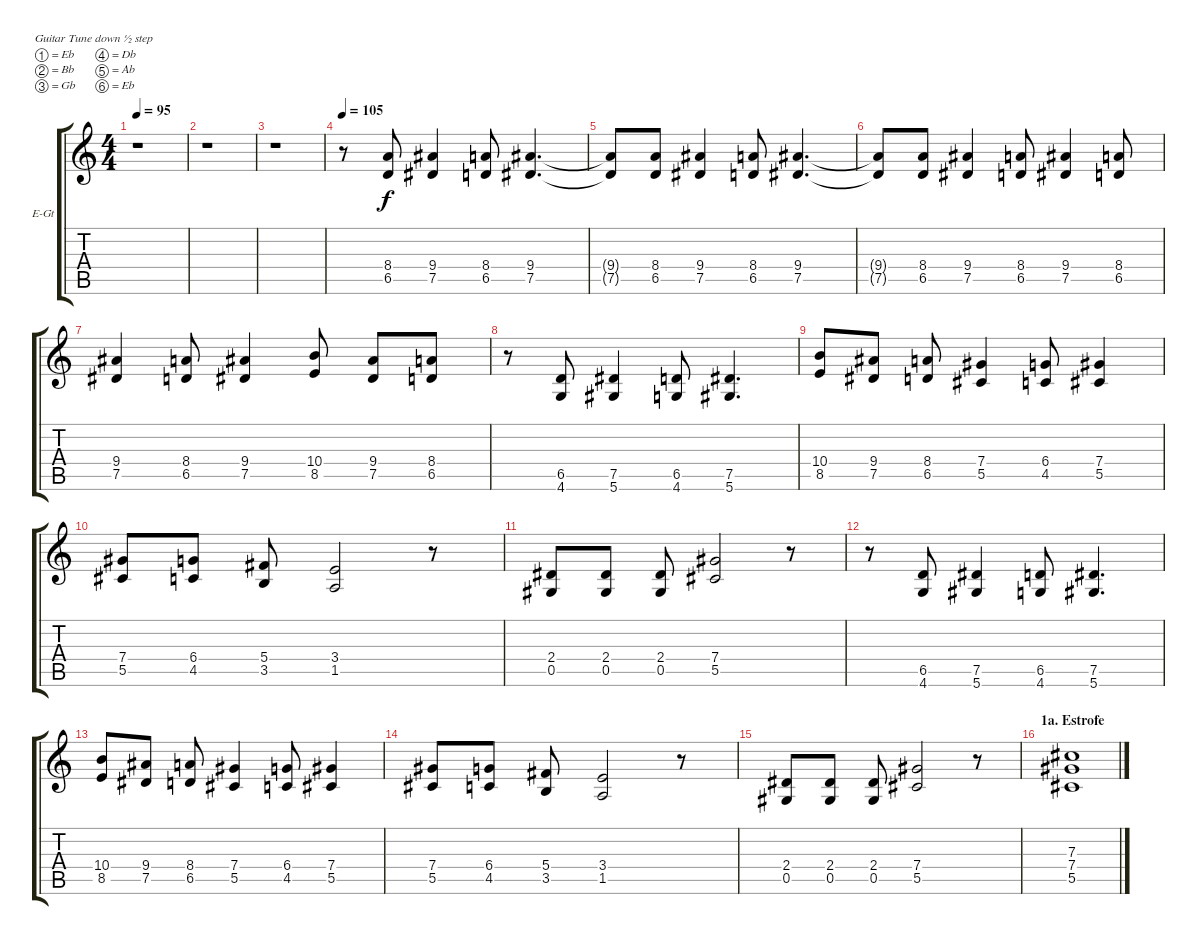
\bracketExtendMode groupsimilarinstruments
\firstSystemTrackNameOrientation horizontal
\otherSystemsTrackNameOrientation horizontal
\track ("Guitarra II (Base)" "E-Gt") {instrument distortionguitar}
\staff {score tabs}
\tuning (Eb4 Bb3 Gb3 Db3 Ab2 Eb2)
\ts (4 4)
\tempo 95
\clef g2
\ks c
r.1{dy f} |
r.1 |
r.1 |
\tempo 105
r.8 (8.4 6.5).8 (9.4 7.5).4 (8.4 6.5).8 (9.4 7.5).4{d} |
(9.4{t} 7.5{t}).8 (8.4 6.5).8 (9.4 7.5).4 (8.4 6.5).8 (9.4 7.5).4{d} |
(9.4{t} 7.5{t}).8 (8.4 6.5).8 (9.4 7.5).4 (8.4 6.5).8 (9.4 7.5).4 (8.4 6.5).8 |
(9.4 7.5).4 (8.4 6.5).8 (9.4 7.5).4 (10.4 8.5).8 (9.4 7.5).8 (8.4 6.5).8 |
r.8 (6.5 4.6).8 (7.5 5.6).4 (6.5 4.6).8 (7.5 5.6).4{d} |
(10.4 8.5).8 (9.4 7.5).8 (8.4 6.5).8 (7.4 5.5).4 (6.4 4.5).8 (7.4 5.5).4 |
(7.4 5.5).8 (6.4 4.5).8 (5.4 3.5).8 (3.4 1.5).2 r.8 |
(2.4 0.5).8 (2.4 0.5).8 (2.4 0.5).8 (7.4 5.5).2 r.8 |
r.8 (6.5 4.6).8 (7.5 5.6).4 (6.5 4.6).8 (7.5 5.6).4{d} |
(10.4 8.5).8 (9.4 7.5).8 (8.4 6.5).8 (7.4 5.5).4 (6.4 4.5).8 (7.4 5.5).4 |
(7.4 5.5).8 (6.4 4.5).8 (5.4 3.5).8 (3.4 1.5).2 r.8 |
(2.4 0.5).8 (2.4 0.5).8 (2.4 0.5).8 (7.4 5.5).2 r.8 |
\section ("" "1a. Estrofe")
(7.3 7.4 5.5).1
